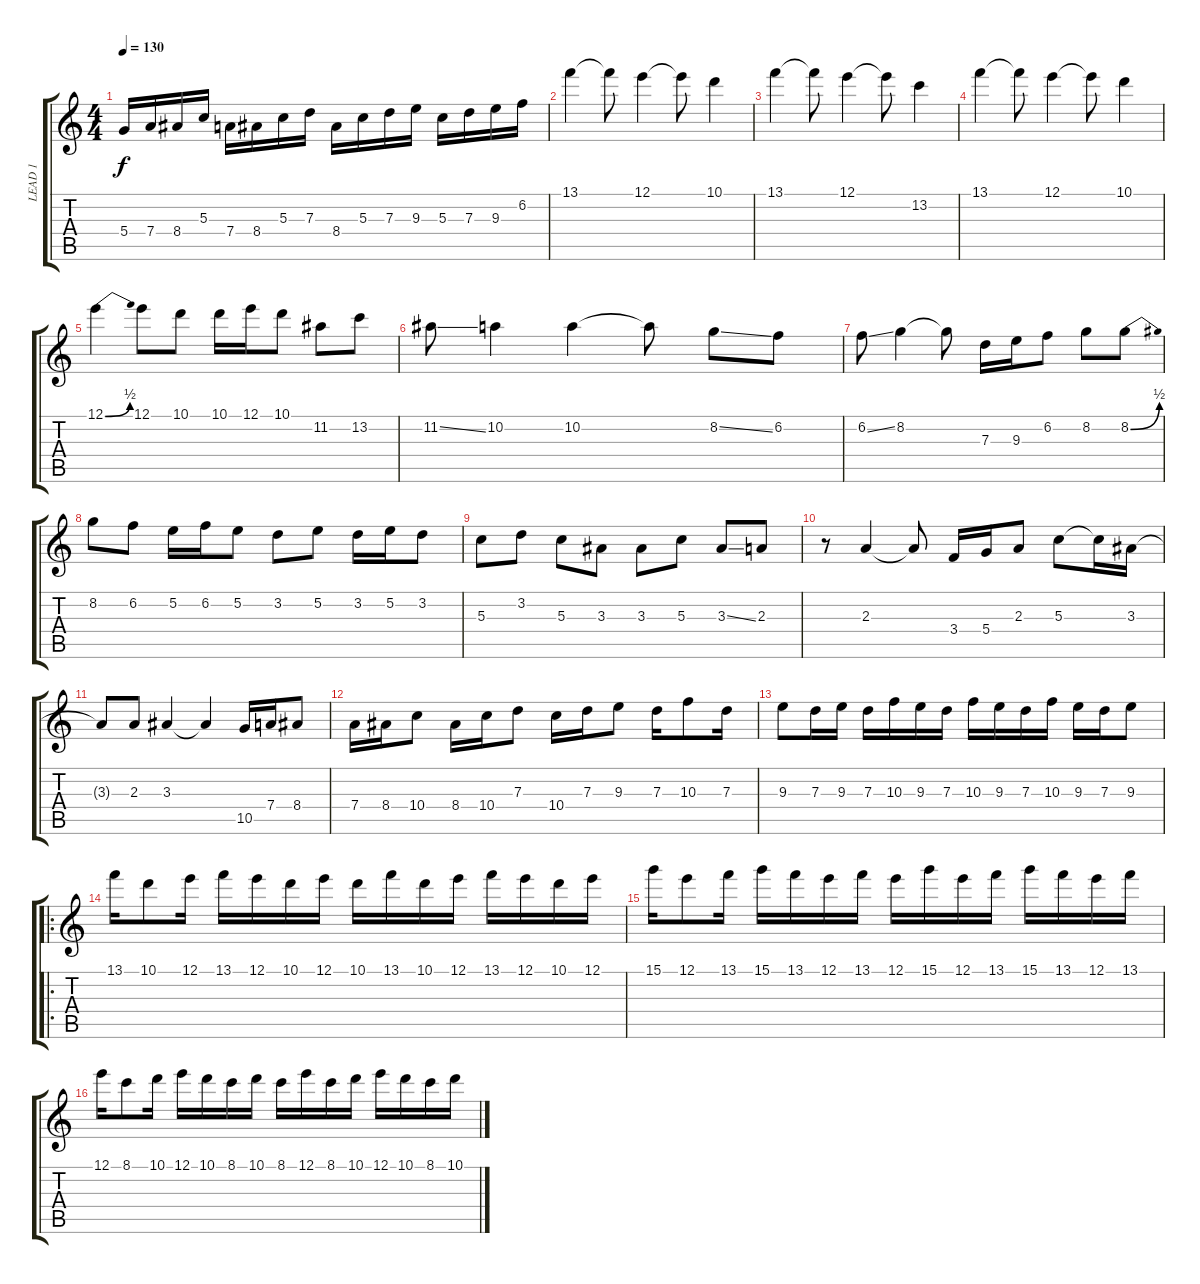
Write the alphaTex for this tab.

\track ("LEAD 1" "LEAD 1") {instrument distortionguitar}
\staff {score tabs}
\tuning (E4 B3 G3 D3 A2 E2) {hide}
\ts (4 4)
\tempo 130
\clef g2
\ks c
5.4.16{dy f} 7.4.16 8.4.16 5.3.16 7.4.16 8.4.16 5.3.16 7.3.16 8.4.16 5.3.16 7.3.16 9.3.16 5.3.16 7.3.16 9.3.16 6.2.16 |
13.1.4 13.1{t}.8 12.1.4 12.1{t}.8 10.1.4 |
13.1.4 13.1{t}.8 12.1.4 12.1{t}.8 13.2.4 |
13.1.4 13.1{t}.8 12.1.4 12.1{t}.8 10.1.4 |
12.1{be (bend 0 0 60 2)}.4 12.1.8 10.1.8 10.1.16 12.1.16 10.1.8 11.2.8 13.2.8 |
11.2{ss}.8 10.2.4 10.2.4 10.2{t}.8 8.2{ss}.8 6.2.8 |
6.2{ss}.8 8.2.4 8.2{t}.8 7.3.16 9.3.16 6.2.8 8.2.8 8.2{be (bend 0 0 60 2)}.8 |
8.2.8 6.2.8 5.2.16 6.2.16 5.2.8 3.2.8 5.2.8 3.2.16 5.2.16 3.2.8 |
5.3.8 3.2.8 5.3.8 3.3.8 3.3.8 5.3.8 3.3{ss}.8 2.3.8 |
r.8 2.3.4 2.3{t}.8 3.4.16 5.4.16 2.3.8 5.3.8 5.3{t}.16 3.3.16 |
3.3{t}.8 2.3.8 3.3.4 3.3{t}.4 10.5.16 7.4.16 8.4.8 |
7.4.16 8.4.16 10.4.8 8.4.16 10.4.16 7.3.8 10.4.16 7.3.16 9.3.8 7.3.16 10.3.8 7.3.16 |
9.3.8 7.3.16 9.3.16 7.3.16 10.3.16 9.3.16 7.3.16 10.3.16 9.3.16 7.3.16 10.3.16 9.3.16 7.3.16 9.3.8 |
\ro
13.1.16 10.1.8 12.1.16 13.1.16 12.1.16 10.1.16 12.1.16 10.1.16 13.1.16 10.1.16 12.1.16 13.1.16 12.1.16 10.1.16 12.1.16 |
15.1.16 12.1.8 13.1.16 15.1.16 13.1.16 12.1.16 13.1.16 12.1.16 15.1.16 12.1.16 13.1.16 15.1.16 13.1.16 12.1.16 13.1.16 |
12.1.16 8.1.8 10.1.16 12.1.16 10.1.16 8.1.16 10.1.16 8.1.16 12.1.16 8.1.16 10.1.16 12.1.16 10.1.16 8.1.16 10.1.16
